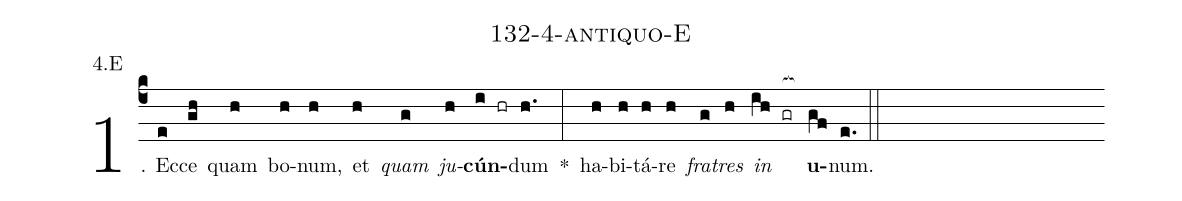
name: 132-4-antiquo-E;
annotation: 4.E;
%%
(c4)1. Ec(e)ce(gh) quam(h) bo(h)num,(h) et(h) <i>quam</i>(g) <i>ju</i>(h)<b>cún</b>(i hr)dum(h.) *(:) ha(h)bi(h)tá(h)re(h) <i>fra</i>(g)<i>tres</i>(h) <i>in</i>(ih gr[ocb:1{]) <b>u</b>(gf[ocb:0}])num.(e.) (::)
